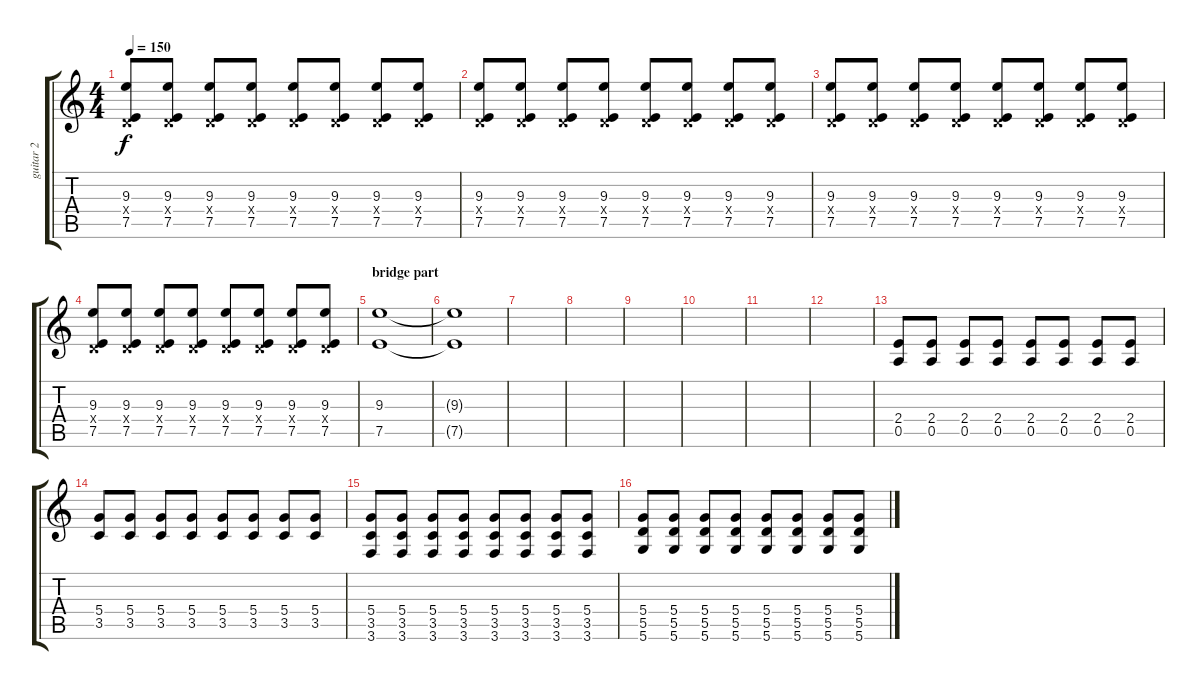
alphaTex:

\track ("guitar 2" "guitar 2") {instrument overdrivenguitar}
\staff {score tabs}
\tuning (E4 B3 G3 D3 A2 D2) {hide}
\ts (4 4)
\tempo 150
\clef g2
\ks c
(9.3 0.4{x} 7.5).8{dy f volume 6} (9.3 0.4{x} 7.5).8 (9.3 0.4{x} 7.5).8 (9.3 0.4{x} 7.5).8 (9.3 0.4{x} 7.5).8 (9.3 0.4{x} 7.5).8 (9.3 0.4{x} 7.5).8 (9.3 0.4{x} 7.5).8 |
(9.3 0.4{x} 7.5).8{volume 6} (9.3 0.4{x} 7.5).8 (9.3 0.4{x} 7.5).8 (9.3 0.4{x} 7.5).8 (9.3 0.4{x} 7.5).8 (9.3 0.4{x} 7.5).8 (9.3 0.4{x} 7.5).8 (9.3 0.4{x} 7.5).8 |
(9.3 0.4{x} 7.5).8{volume 6} (9.3 0.4{x} 7.5).8 (9.3 0.4{x} 7.5).8 (9.3 0.4{x} 7.5).8 (9.3 0.4{x} 7.5).8 (9.3 0.4{x} 7.5).8 (9.3 0.4{x} 7.5).8 (9.3 0.4{x} 7.5).8 |
(9.3 0.4{x} 7.5).8{volume 6} (9.3 0.4{x} 7.5).8 (9.3 0.4{x} 7.5).8 (9.3 0.4{x} 7.5).8 (9.3 0.4{x} 7.5).8 (9.3 0.4{x} 7.5).8 (9.3 0.4{x} 7.5).8 (9.3 0.4{x} 7.5).8 |
\section ("" "bridge part")
(9.3 7.5).1 |
(9.3{t} 7.5{t}).1 |
|
|
|
|
|
|
(2.4 0.5).8{volume 8} (2.4 0.5).8 (2.4 0.5).8 (2.4 0.5).8 (2.4 0.5).8 (2.4 0.5).8 (2.4 0.5).8 (2.4 0.5).8 |
(5.4 3.5).8 (5.4 3.5).8 (5.4 3.5).8 (5.4 3.5).8 (5.4 3.5).8 (5.4 3.5).8 (5.4 3.5).8 (5.4 3.5).8 |
(5.4 3.5 3.6).8 (5.4 3.5 3.6).8 (5.4 3.5 3.6).8 (5.4 3.5 3.6).8 (5.4 3.5 3.6).8 (5.4 3.5 3.6).8 (5.4 3.5 3.6).8 (5.4 3.5 3.6).8 |
(5.4 5.5 5.6).8 (5.4 5.5 5.6).8 (5.4 5.5 5.6).8 (5.4 5.5 5.6).8 (5.4 5.5 5.6).8 (5.4 5.5 5.6).8 (5.4 5.5 5.6).8 (5.4 5.5 5.6).8
